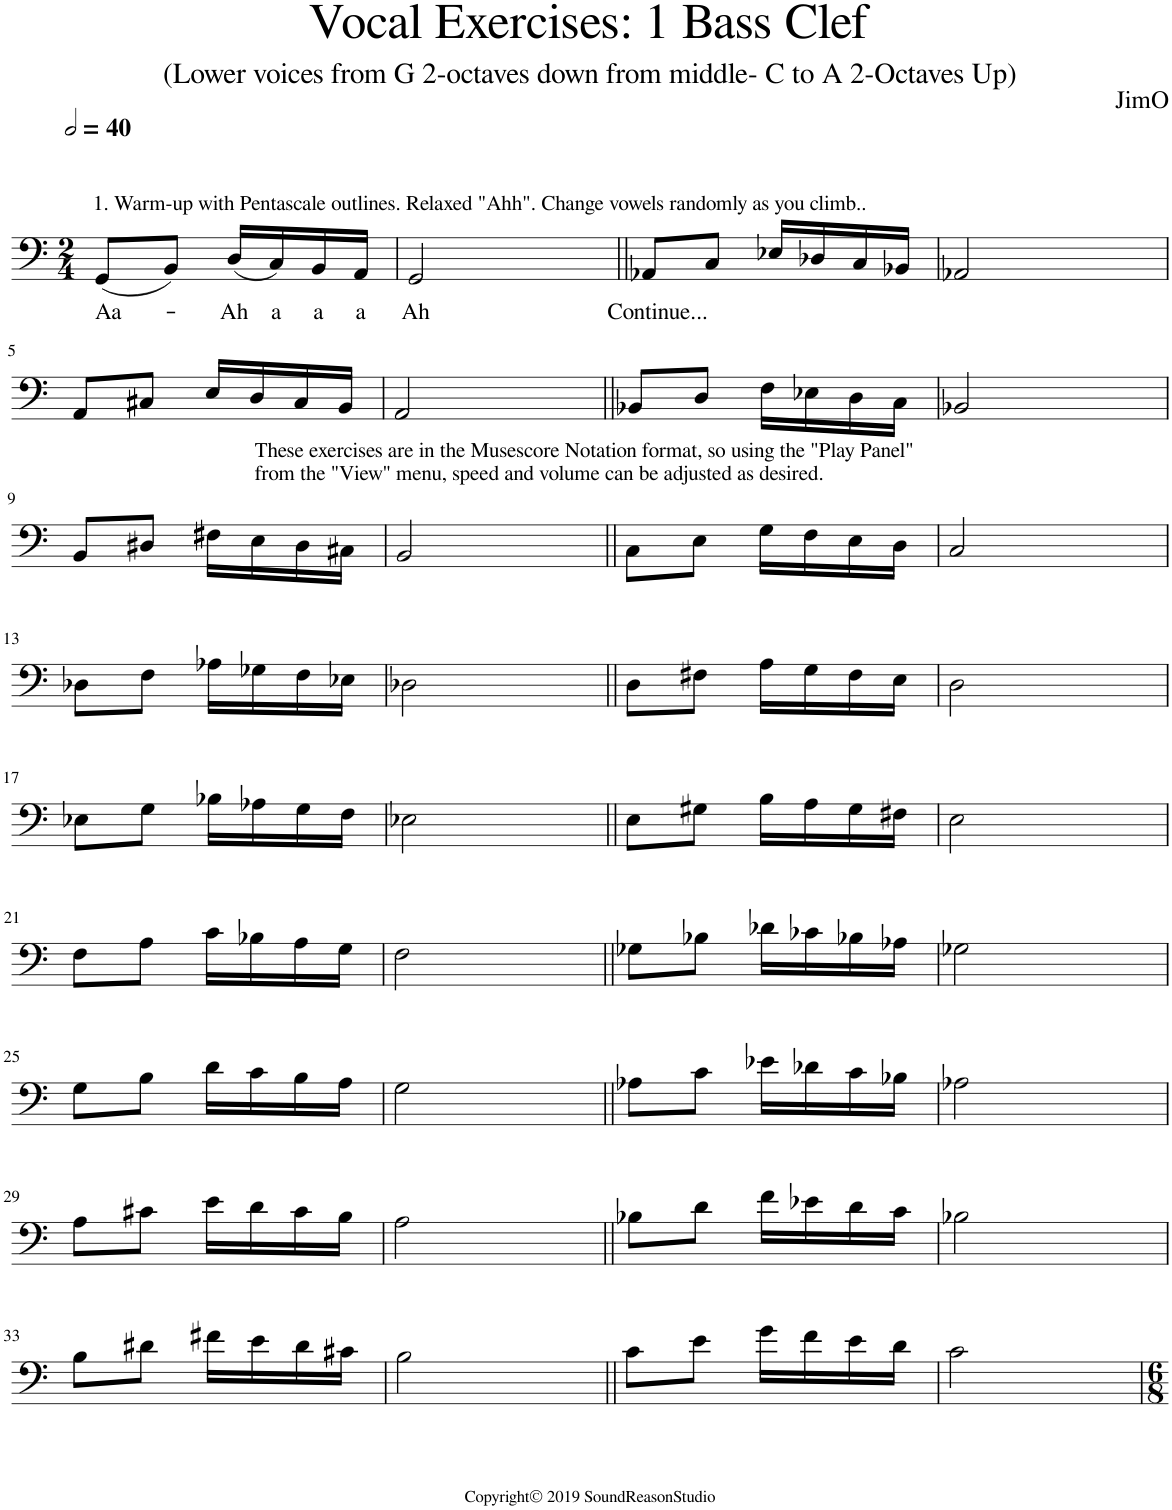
**kern	**text
*part1	*part1
*staff1	*staff1
*I"Piano	*
*I'Pno.	*
*clefF4	*
*k[]	*
*M2/4	*
*MM80	*
=1	=1
!LO:TX:a:t=1. Warm-up with Pentascale outlines. Relaxed "Ahh". Change vowels randomly as you climb..	!
!	!LO:LY:b
(8GG/L	Aa-
8BB/J)	.
!	!LO:LY:b
(16D/LL	-Ah
!	!LO:LY:b
16C/)	a
!	!LO:LY:b
16BB/	a
!	!LO:LY:b
16AA/JJ	a
=2	=2
!	!LO:LY:b
2GG/	Ah
=3||	=3||
!	!LO:LY:b
8AA-X/L	Continue...
8C/J	.
16E-X/LL	.
16D-X/	.
16C/	.
16BB-X/JJ	.
=4	=4
2AA-X/	.
!!LO:LB:g=z
=5	=5
8AA/L	.
8C#X/J	.
16E/LL	.
16D/	.
16C#/	.
16BB/JJ	.
=6	=6
2AA/	.
=7||	=7||
8BB-X/L	.
8D/J	.
16F\LL	.
16E-X\	.
16D\	.
16C\JJ	.
=8	=8
2BB-X/	.
!!LO:LB:g=z
=9	=9
8BB/L	.
8D#X/J	.
!LO:TX:a:t=These exercises are in the Musescore Notation format, so using the "Play Panel"	!
!LO:TX:a:t=from the "View" menu, speed and volume can be adjusted as desired.	!
16F#X\LL	.
16E\	.
16D#\	.
16C#X\JJ	.
=10	=10
2BB/	.
=11||	=11||
8C\L	.
8E\J	.
16G\LL	.
16F\	.
16E\	.
16D\JJ	.
=12	=12
2C/	.
!!LO:LB:g=z
=13	=13
8D-X\L	.
8F\J	.
16A-X\LL	.
16G-X\	.
16F\	.
16E-X\JJ	.
=14	=14
2D-X\	.
=15||	=15||
8D\L	.
8F#X\J	.
16A\LL	.
16G\	.
16F#\	.
16E\JJ	.
=16	=16
2D\	.
!!LO:LB:g=z
=17	=17
8E-X\L	.
8G\J	.
16B-X\LL	.
16A-X\	.
16G\	.
16F\JJ	.
=18	=18
2E-X\	.
=19||	=19||
8E\L	.
8G#X\J	.
16B\LL	.
16A\	.
16G#\	.
16F#X\JJ	.
=20	=20
2E\	.
!!LO:LB:g=z
=21	=21
8F\L	.
8A\J	.
16c\LL	.
16B-X\	.
16A\	.
16G\JJ	.
=22	=22
2F\	.
=23||	=23||
8G-X\L	.
8B-X\J	.
16d-X\LL	.
16c-X\	.
16B-X\	.
16A-X\JJ	.
=24	=24
2G-X\	.
!!LO:LB:g=z
=25	=25
8G\L	.
8B\J	.
16d\LL	.
16c\	.
16B\	.
16A\JJ	.
=26	=26
2G\	.
=27||	=27||
8A-X\L	.
8c\J	.
16e-X\LL	.
16d-X\	.
16c\	.
16B-X\JJ	.
=28	=28
2A-X\	.
!!LO:LB:g=z
=29	=29
8A\L	.
8c#X\J	.
16e\LL	.
16d\	.
16c#\	.
16B\JJ	.
=30	=30
2A\	.
=31||	=31||
8B-X\L	.
8d\J	.
16f\LL	.
16e-X\	.
16d\	.
16c\JJ	.
=32	=32
2B-X\	.
!!LO:LB:g=z
=33	=33
8B\L	.
8d#X\J	.
16f#X\LL	.
16e\	.
16d#\	.
16c#X\JJ	.
=34	=34
2B\	.
=35||	=35||
8c\L	.
8e\J	.
16g\LL	.
16f\	.
16e\	.
16d\JJ	.
=36	=36
2c\	.
=	=
*-	*-
